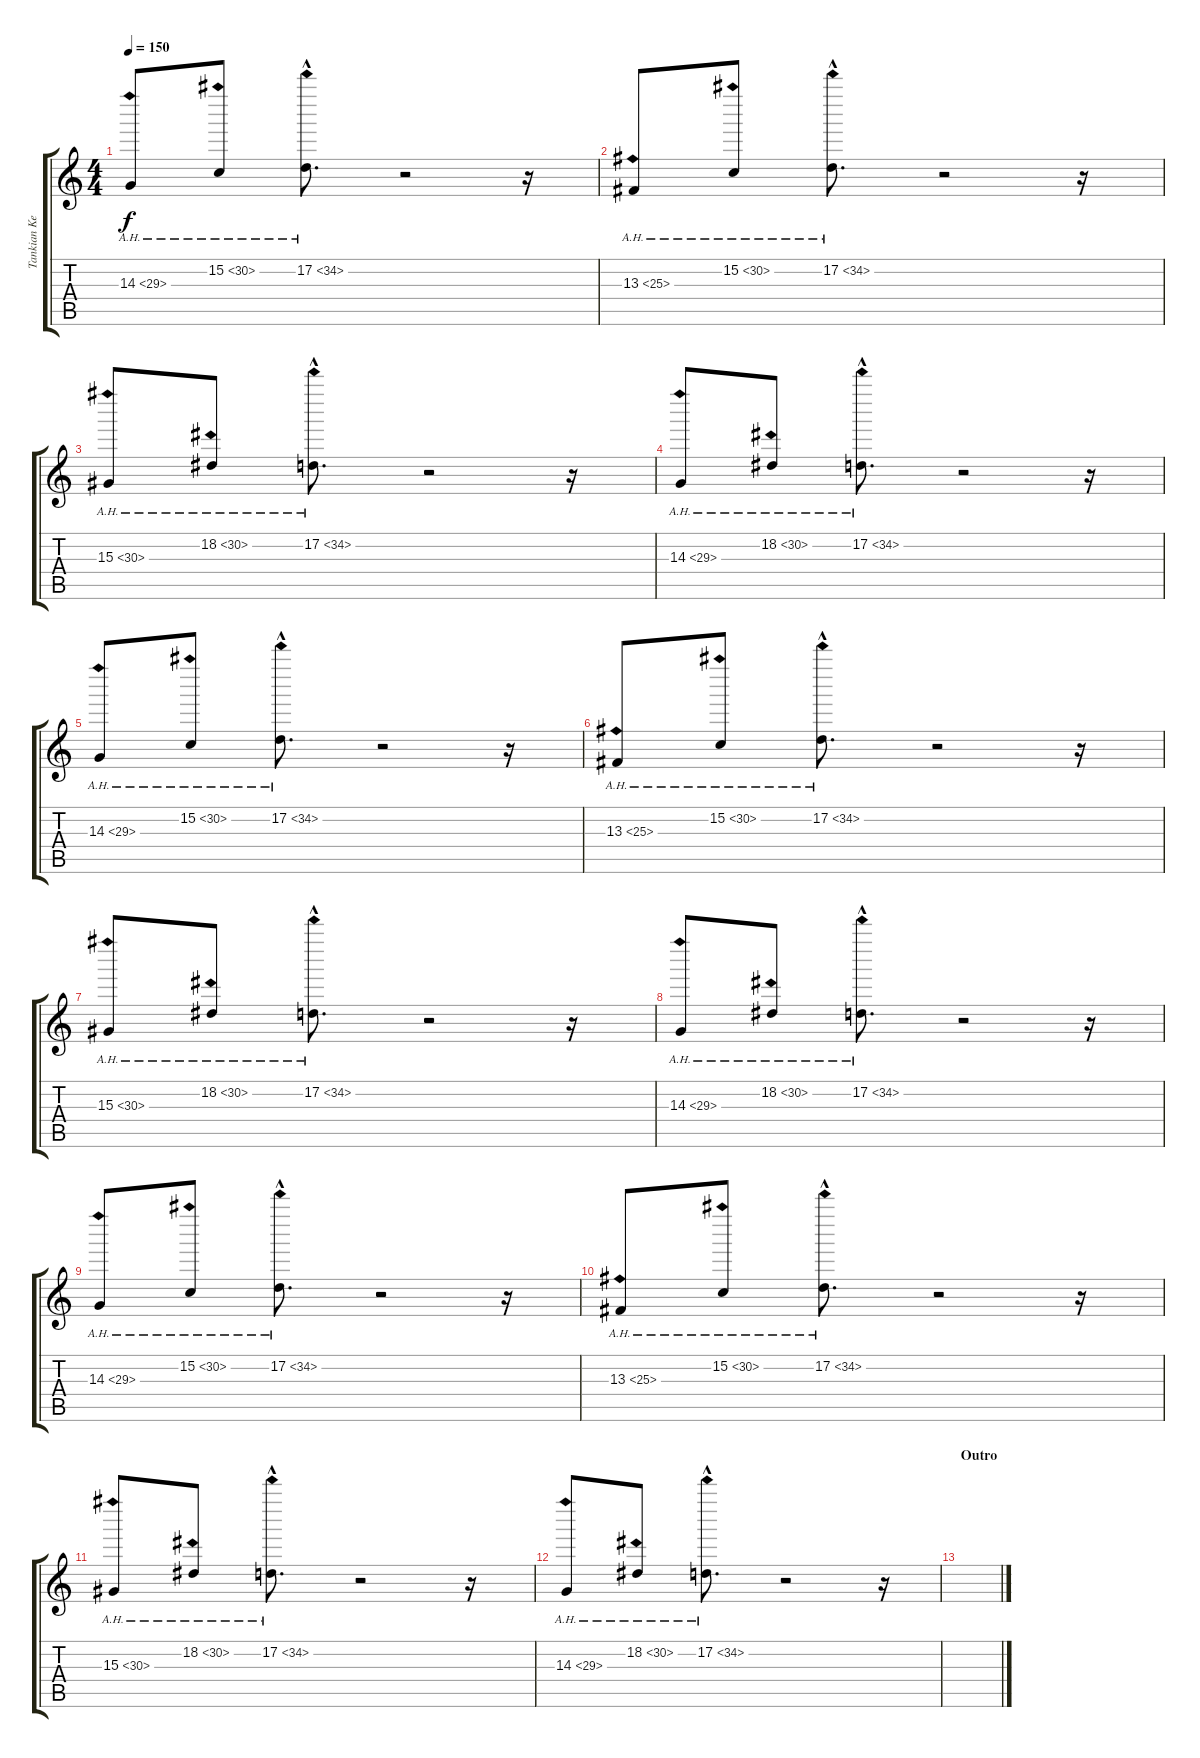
\track ("Tankian Keyboard" "Tankian Ke") {instrument vibraphone}
\staff {score tabs}
\tuning (D4 A3 F3 C3 G2 C2) {hide}
\ts (4 4)
\tempo 150
\clef g2
\ks c
14.3{ah 15}.8{dy f volume 10} 15.2{ah 15}.8 17.2{ah 17 hac}.8{d} r.2 r.16 |
13.3{ah 12}.8 15.2{ah 15}.8 17.2{ah 17 hac}.8{d} r.2 r.16 |
15.3{ah 15}.8 18.2{ah 12}.8 17.2{ah 17 hac}.8{d} r.2 r.16 |
14.3{ah 15}.8 18.2{ah 12}.8 17.2{ah 17 hac}.8{d} r.2 r.16 |
14.3{ah 15}.8 15.2{ah 15}.8 17.2{ah 17 hac}.8{d} r.2 r.16 |
13.3{ah 12}.8 15.2{ah 15}.8 17.2{ah 17 hac}.8{d} r.2 r.16 |
15.3{ah 15}.8 18.2{ah 12}.8 17.2{ah 17 hac}.8{d} r.2 r.16 |
14.3{ah 15}.8 18.2{ah 12}.8 17.2{ah 17 hac}.8{d} r.2 r.16 |
14.3{ah 15}.8 15.2{ah 15}.8 17.2{ah 17 hac}.8{d} r.2 r.16 |
13.3{ah 12}.8 15.2{ah 15}.8 17.2{ah 17 hac}.8{d} r.2 r.16 |
15.3{ah 15}.8 18.2{ah 12}.8 17.2{ah 17 hac}.8{d} r.2 r.16 |
14.3{ah 15}.8 18.2{ah 12}.8 17.2{ah 17 hac}.8{d} r.2 r.16 |
\section ("" "Outro")
